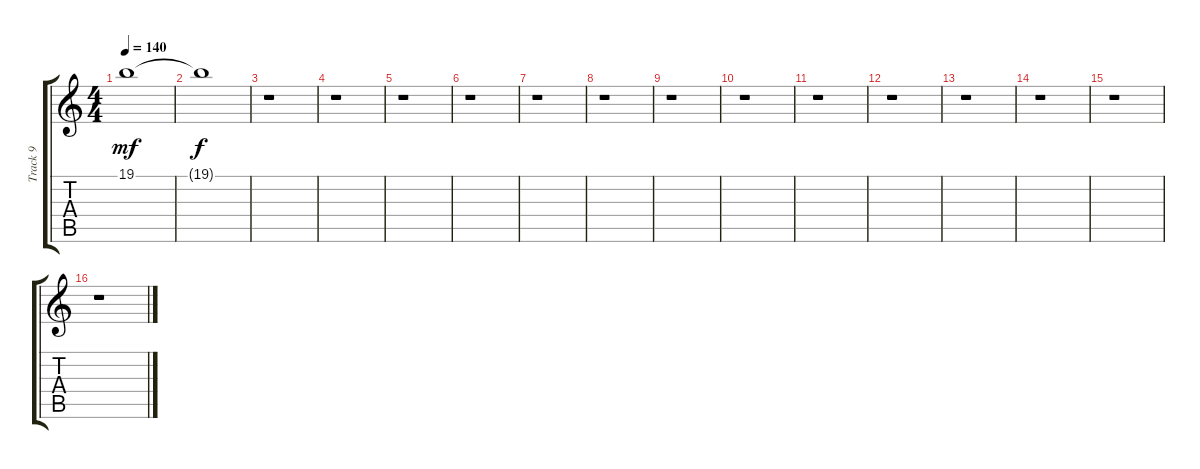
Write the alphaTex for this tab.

\track ("Track 9" "Track 9") {instrument stringensemble1}
\staff {score tabs}
\tuning (E4 B3 G3 D3 A2 E2) {hide}
\ts (4 4)
\tempo 140
\clef g2
\ks c
19.1.1{dy mf} |
19.1{t}.1{dy f} |
r.1 |
r.1 |
r.1 |
r.1 |
r.1 |
r.1 |
r.1 |
r.1 |
r.1 |
r.1 |
r.1 |
r.1 |
r.1 |
r.1
